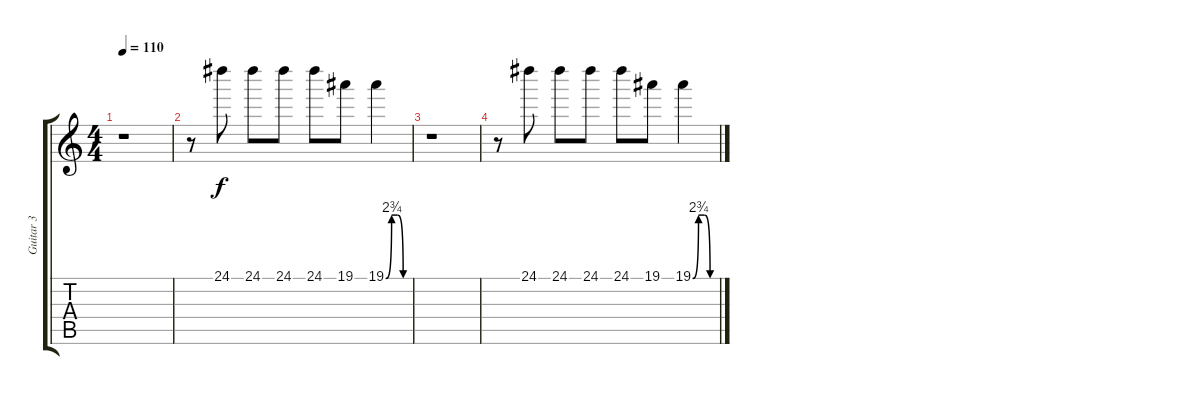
\track ("Guitar 3" "Guitar 3") {instrument overdrivenguitar}
\staff {score tabs}
\tuning (Eb4 Bb3 Gb3 Db3 Ab2 Eb2) {hide}
\ts (4 4)
\tempo 110
\clef g2
\ks c
r.1{dy f} |
r.8 24.1.8 24.1.8 24.1.8 24.1.8 19.1.8 19.1{be (custom 0 0 15 11 30 11 45 0 60 0)}.4 |
r.1 |
r.8 24.1.8 24.1.8 24.1.8 24.1.8 19.1.8 19.1{be (custom 0 0 15 11 30 11 45 0 60 0)}.4
